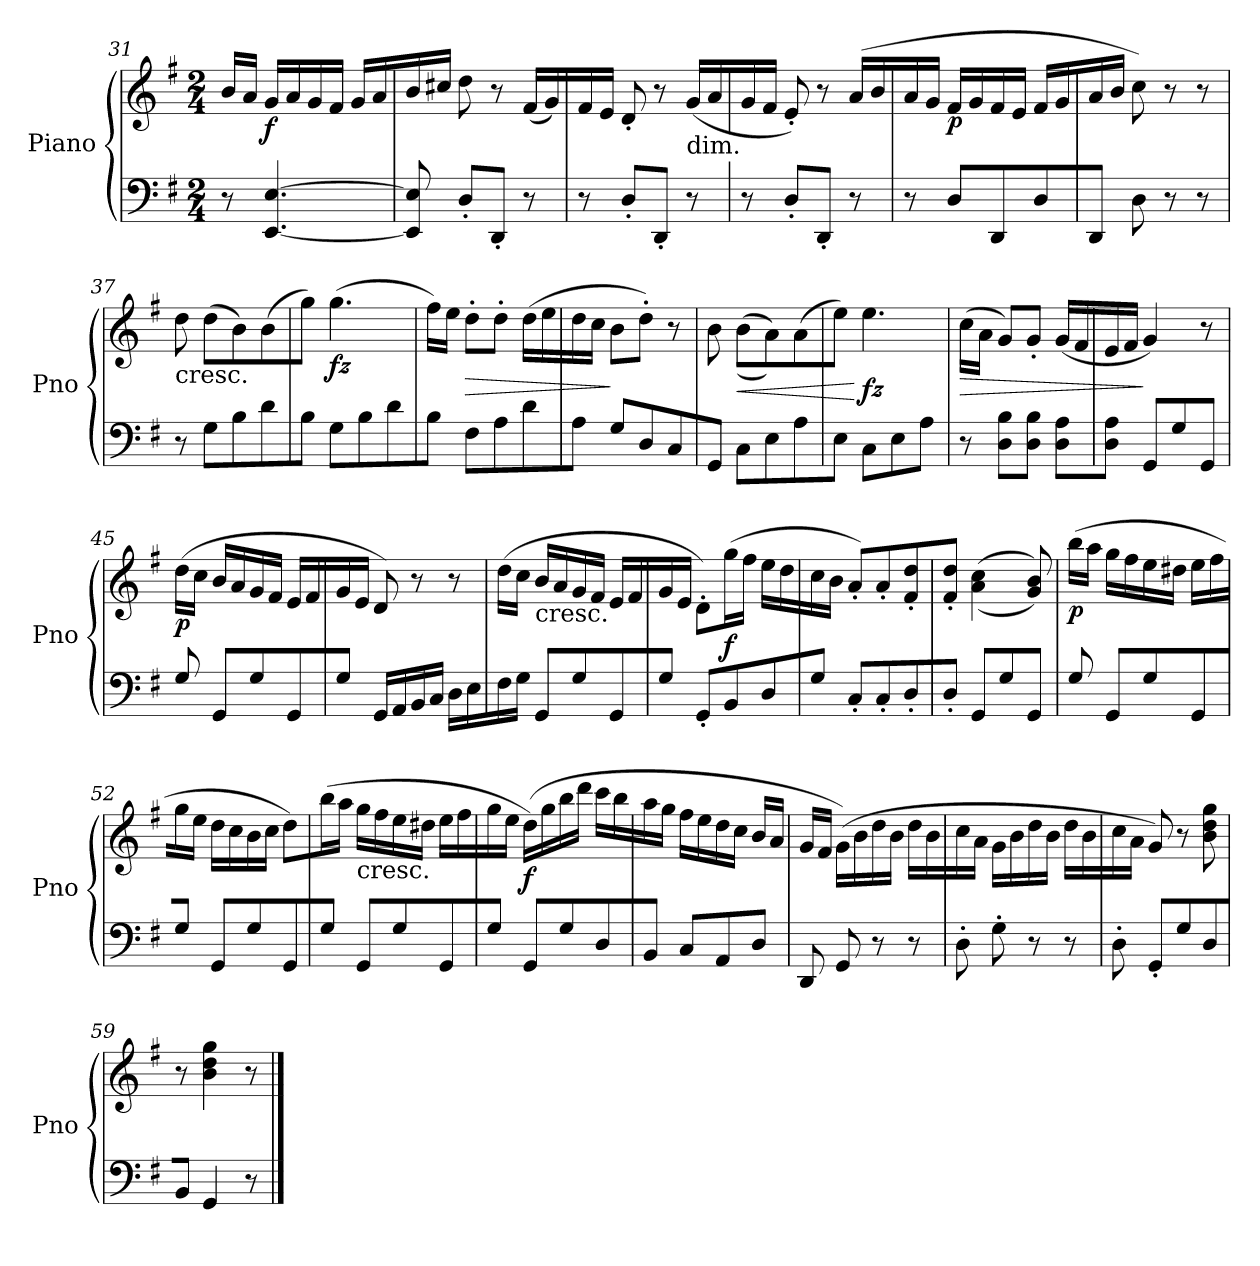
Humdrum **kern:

**kern	**kern	**dynam
*part1	*part1	*part1
*staff2	*staff1	*staff1/2
*I"Piano	*	*
*I'Pno	*	*
!!LO:PB:g=z
*clefF4	*clefG2	*
*k[f#]	*k[f#]	*
*M2/4	*M2/4	*
=31	=31	=31
8r	16b/LL	.
.	16a/JJ	.
!	!	!LO:DY:b
[4.EE/ [4.E/	16g/LL	f
.	16a/	.
.	16g/	.
.	16f#/JJ	.
.	16g/LL	.
.	16a/	.
=32	=32	=32
8EE/] 8E/]	16b/	.
.	16cc#X/JJ	.
8D'/L	8dd\	.
8DD'/J	8r	.
8r	(<16f#/LL	.
.	16g/)	.
=33	=33	=33
8r	16f#/	.
.	16e/JJ	.
8D'/L	8d'/	.
8DD'/J	8r	.
!	!LO:TX:b:t=dim.	!
8r	(<16g/LL	.
.	16a/	.
=34	=34	=34
8r	16g/	.
.	16f#/JJ	.
8D'/L	8e'/)	.
8DD'/J	8r	.
8r	(>16a/LL	.
.	16b/	.
=35	=35	=35
8r	16a/	.
.	16g/JJ	.
!	!	!LO:DY:b
8D/L	16f#/LL	p
.	16g/	.
8DD/	16f#/	.
.	16e/JJ	.
8D/	16f#/LL	.
.	16g/	.
=36	=36	=36
8DD/J	16a/	.
.	16b/JJ	.
8D\	8cc\)	.
8r	8r	.
8r	8r	.
!!LO:LB:g=z
=37	=37	=37
!	!LO:TX:b:t=cresc.	!
8r	8dd\	.
8G<\L	(>8dd\L	.
8B\	8b\)	.
8d\	(>8b\	.
=38	=38	=38
8B\J	8gg\J)	.
!	!	!LO:DY:b
8G\L	(>4.gg\	fz
8B\	.	.
8d\	.	.
=39	=39	=39
8B\J	16ff#\LL)	.
.	16ee\JJ	.
!	!	!LO:HP:b
8F#\L	8dd'\L	>
8A\	8dd'\J	.
8d\	(>16dd\LL	.
.	16ee\	.
=40	=40	=40
8A\J	16dd\	.
.	16cc\JJ	.
8G</L	8b\L	]
8D</	8dd'\J)	.
8C</	8r	.
=41	=41	=41
8GG/J	8b\	.
!	!	!LO:HP:b
8C<\L	(>(>8b\L	<
8E<\	8a\))	.
8A<\	(>8a\	.
=42	=42	=42
8E\J	8ee\J)	.
!	!	!LO:DY:n=1:b
8C<\L	4.ee\	[ fz
8E<\	.	.
8A<\J	.	.
=43	=43	=43
!	!	!LO:HP:b
8r	(>16cc\LL	>
.	16a\JJ	.
8D\ 8B\L	8g/L)	.
8D\ 8B\J	8g'/J	.
8D\ 8A\L	(<16g/LL	.
.	16f#/	.
=44	=44	=44
8D\ 8A\J	16e/	.
.	16f#/JJ	.
8GG/L	4g/)	]
8G/	.	.
8GG/J	8r	.
!!LO:LB:g=z
=45	=45	=45
!	!	!LO:DY:b
8G/	(>16dd\LL	p
.	16cc\JJ	.
8GG/L	16b/LL	.
.	16a/	.
8G/	16g/	.
.	16f#/JJ	.
8GG/	16e/LL	.
.	16f#/	.
=46	=46	=46
8G/J	16g/	.
.	16e/JJ	.
16GG/LL	8d/)	.
16AA/	.	.
16BB/	8r	.
16C/JJ	.	.
16D<\LL	8r	.
16E<\	.	.
=47	=47	=47
16F#\	(>16dd\LL	.
16G\JJ	16cc\JJ	.
!	!LO:TX:b:t=cresc.	!
8GG/L	16b/LL	.
.	16a/	.
8G/	16g/	.
.	16f#/JJ	.
8GG/	16e/LL	.
.	16f#/	.
=48	=48	=48
8G/J	16g/	.
.	16e/JJ	.
8GG'/L	8d'\L)	.
!	!	!LO:DY:b
8BB/	(>16gg\L	f
.	16ff#\JJ	.
8D/	16ee\LL	.
.	16dd\	.
=49	=49	=49
8G/J	16cc\	.
.	16b\JJ	.
8C<'/L	8a'/L)	.
8C'/	8a'/	.
8D'/	8f#/' 8dd/'	.
=50	=50	=50
8D'/J	8f#/' 8dd/'J	.
8GG/L	(>(<4a\ 4cc\	.
8G/	.	.
8GG/J	8g/ 8b/))	.
!!LO:LB:g=z
=51	=51	=51
!	!	!LO:DY:b
8G/	(>16bb\LL	p
.	16aa\JJ	.
8GG/L	16gg\LL	.
.	16ff#\	.
8G/	16ee\	.
.	16dd#X\JJ	.
8GG/	16ee\LL	.
.	16ff#\	.
=52	=52	=52
8G/J	16gg\	.
.	16ee\JJ	.
8GG/L	16dd\LL	.
.	16cc\	.
8G/	16b\	.
.	16cc\JJ	.
8GG/	8dd\L)	.
=53	=53	=53
8G/J	(>16bb\L	.
.	16aa\JJ	.
!	!LO:TX:b:t=cresc.	!
8GG/L	16gg\LL	.
.	16ff#\	.
8G/	16ee\	.
.	16dd#X\JJ	.
8GG/	16ee\LL	.
.	16ff#\	.
=54	=54	=54
8G/J	16gg\	.
.	16ee\JJ	.
!	!	!LO:DY:b
8GG/L	(>16dd\LL)	f
.	16gg\	.
8G/	16bb\	.
.	16ddd\JJ	.
8D</	16ccc\LL	.
.	16bb\	.
=55	=55	=55
8BB</J	16aa\	.
.	16gg\JJ	.
8C</L	16ff#\LL	.
.	16ee\	.
8AA</	16dd\	.
.	16cc\JJ	.
8D/J	16b/LL	.
.	16a/JJ	.
!!LO:LB:g=z
=56	=56	=56
8DD/	16g/LL	.
.	16f#/JJ	.
8GG</	(>16g\LL)	.
.	16b\	.
8r	16dd\	.
.	16b\JJ	.
8r	16dd\LL	.
.	16b\	.
=57	=57	=57
8D<'\	16cc\	.
.	16a\JJ	.
8G'\	16g\LL	.
.	16b\	.
8r	16dd\	.
.	16b\JJ	.
8r	16dd\LL	.
.	16b\	.
=58	=58	=58
8D'\	16cc\	.
.	16a\JJ	.
8GG'/L	8g/)	.
8G/	8r	.
8D/	8b\ 8dd\ 8gg\	.
=59	=59	=59
8BB</J	8r	.
4GG/	4b\ 4dd\ 4gg\	.
8r	8r	.
==	==	==
*-	*-	*-
